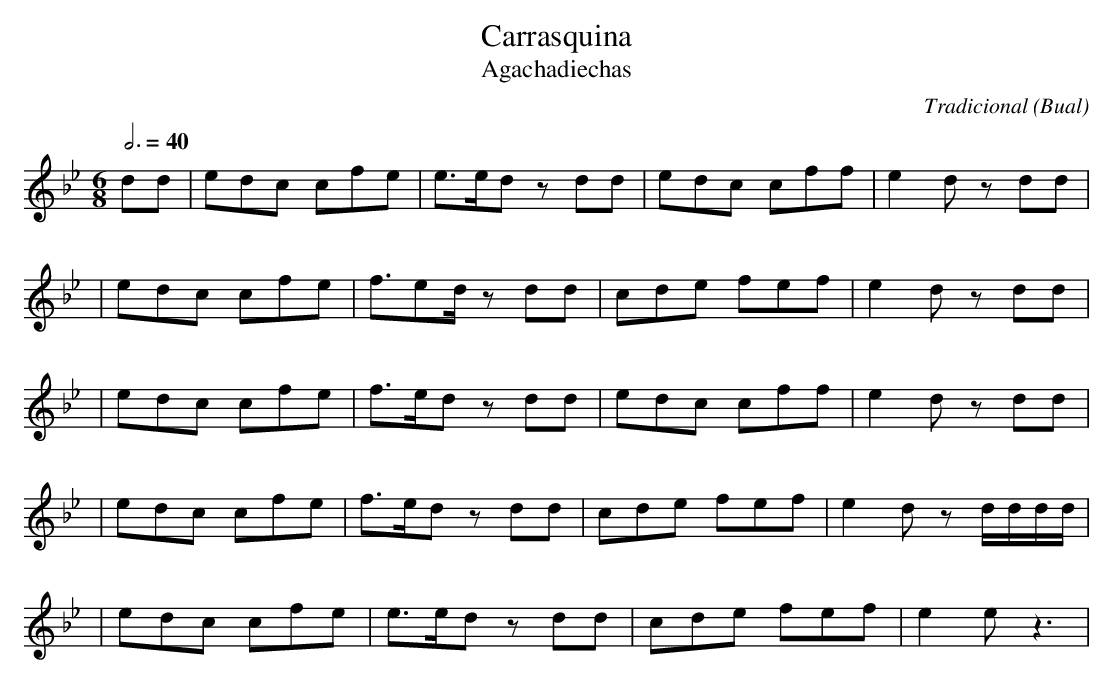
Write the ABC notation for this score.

X:1
T:Carrasquina
T:Agachadiechas
C:Tradicional
O:Bual
M:6/8
L:1/8
Q:3/4=40
K:Bb
dd|edc cfe|e3/2e/d z dd|edc cff|e2 d z dd|
|edc cfe|f3/2ed/ z dd|cde fef|e2 d z dd|
|edc cfe|f3/2e/d z dd|edc cff|e2 d z dd|
|edc cfe|f3/2e/d z dd|cde fef|e2 d z d/d/d/d/|
|edc cfe|e3/2e/d z dd|cde fef|e2 e z3|
